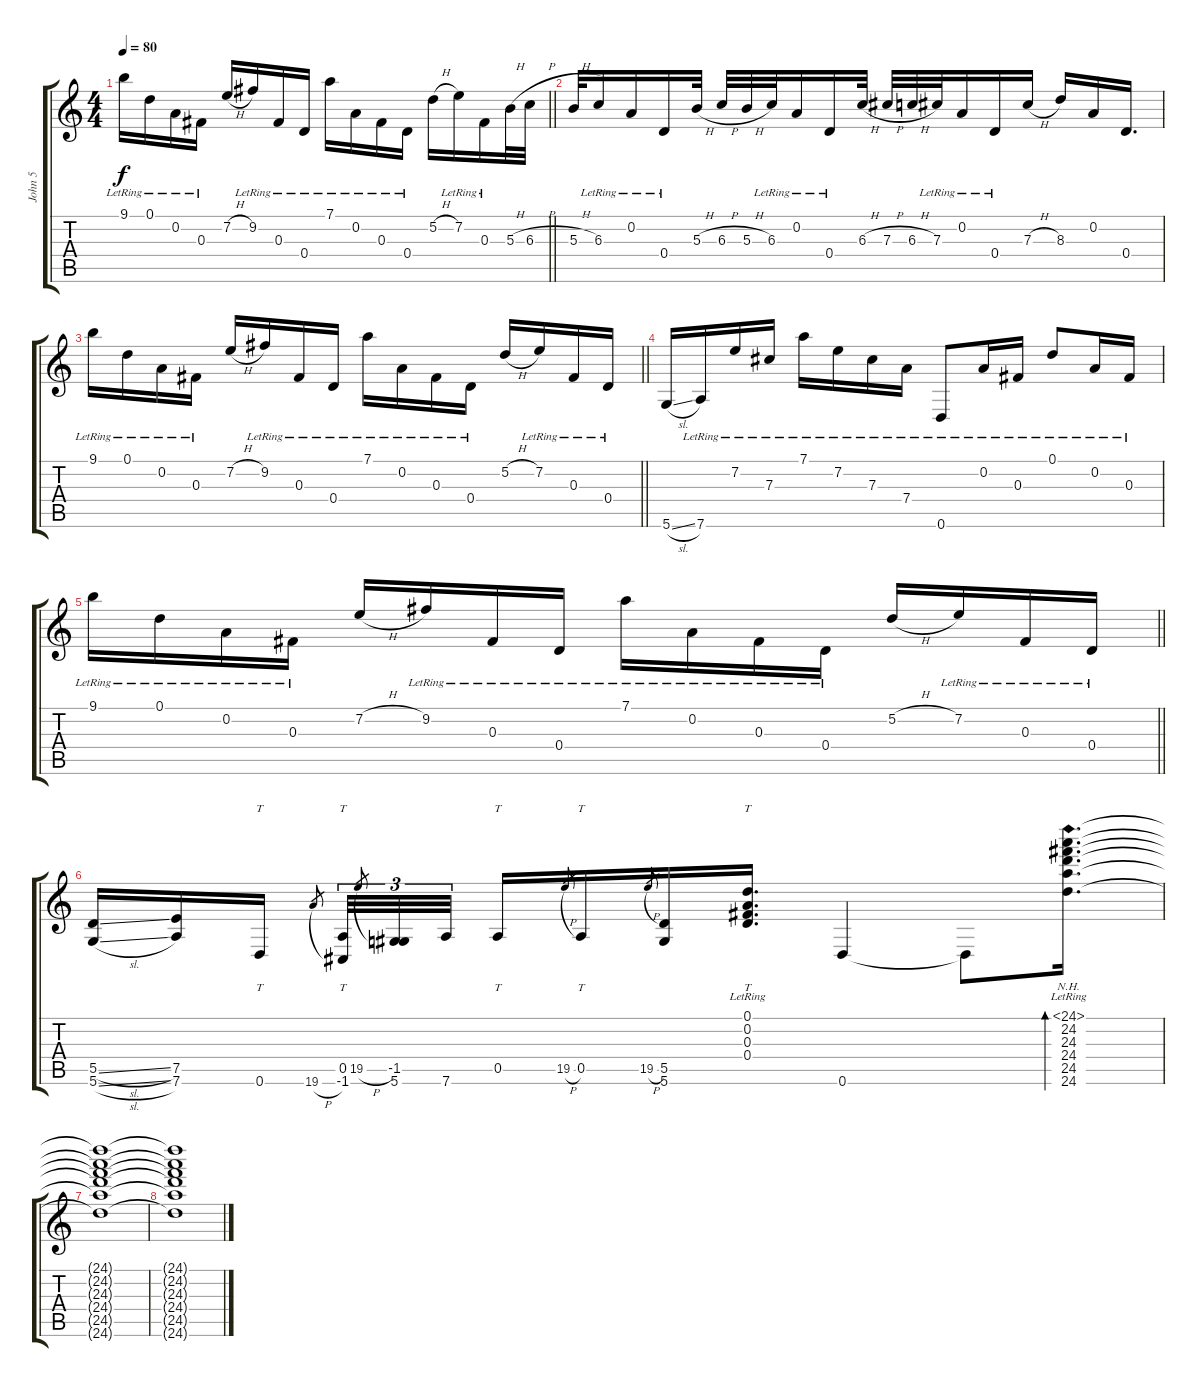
\track ("John 5" "John 5") {instrument electricguitarclean}
\staff {score tabs}
\tuning (D4 A3 Gb3 D3 A2 D2) {hide}
\ts (4 4)
\tempo 80
\clef g2
\barLineRight lightlight
\ks c
9.1{lr}.16{dy f} 0.1{lr}.16 0.2{lr}.16 0.3{lr}.16 7.2{h}.16 9.2{lr}.16 0.3{lr}.16 0.4{lr}.16 7.1{lr}.16 0.2{lr}.16 0.3{lr}.16 0.4{lr}.16 5.2{h}.16 7.2{lr}.16 0.3{lr}.16 5.3{h}.32 6.3{h}.32 |
5.3{h}.32 6.3{lr}.16 0.2{lr}.16 0.4{lr}.16 5.3{h}.32 6.3{h}.32 5.3{h}.32 6.3{lr}.32 0.2{lr}.16 0.4{lr}.16 6.3{h}.32 7.3{h}.32 6.3{h}.32 7.3{lr}.32 0.2{lr}.16 0.4{lr}.16 7.3{h}.16 8.3.16 0.2.16 0.4.16{d} |
\barLineRight lightlight
9.1{lr}.16 0.1{lr}.16 0.2{lr}.16 0.3{lr}.16 7.2{h}.16 9.2{lr}.16 0.3{lr}.16 0.4{lr}.16 7.1{lr}.16 0.2{lr}.16 0.3{lr}.16 0.4{lr}.16 5.2{h}.16 7.2{lr}.16 0.3{lr}.16 0.4{lr}.16 |
5.6{sl}.16 7.6{lr}.16 7.2{lr}.16 7.3{lr}.16 7.1{lr}.16 7.2{lr}.16 7.3{lr}.16 7.4{lr}.16 0.6{lr}.8 0.2{lr}.16 0.3{lr}.16 0.1{lr}.8 0.2{lr}.16 0.3{lr}.16 |
\barLineRight lightlight
9.1{lr}.16 0.1{lr}.16 0.2{lr}.16 0.3{lr}.16 7.2{h}.16 9.2{lr}.16 0.3{lr}.16 0.4{lr}.16 7.1{lr}.16 0.2{lr}.16 0.3{lr}.16 0.4{lr}.16 5.2{h}.16 7.2{lr}.16 0.3{lr}.16 0.4{lr}.16 |
(5.5{sl} 5.6{sl}).16 (7.5 7.6).16 0.6.16{tt} 19.6{h}.8{gr beam splitsecondary} (0.5 -1.6).32{tt tu (3 2)} 19.5{h}.8{gr} (-1.5 5.6).32{tu (3 2)} 7.6.32{tu (3 2)} 0.5.16{tt} 19.5{h}.8{gr} 0.5.16{tt} 19.5{h}.8{gr} (5.5 5.6).16 (0.1{lr} 0.2{lr} 0.3{lr} 0.4{lr}).16{tt d} 0.6.4 0.6{t}.8 (24.1{nh lr} 24.2{lr} 24.3{lr} 24.4{lr} 24.5{lr} 24.6{lr}).16{d bd 240} |
(24.1{t} 24.2{t} 24.3{t} 24.4{t} 24.5{t} 24.6{t}).1 |
(24.1{t} 24.2{t} 24.3{t} 24.4{t} 24.5{t} 24.6{t}).1
